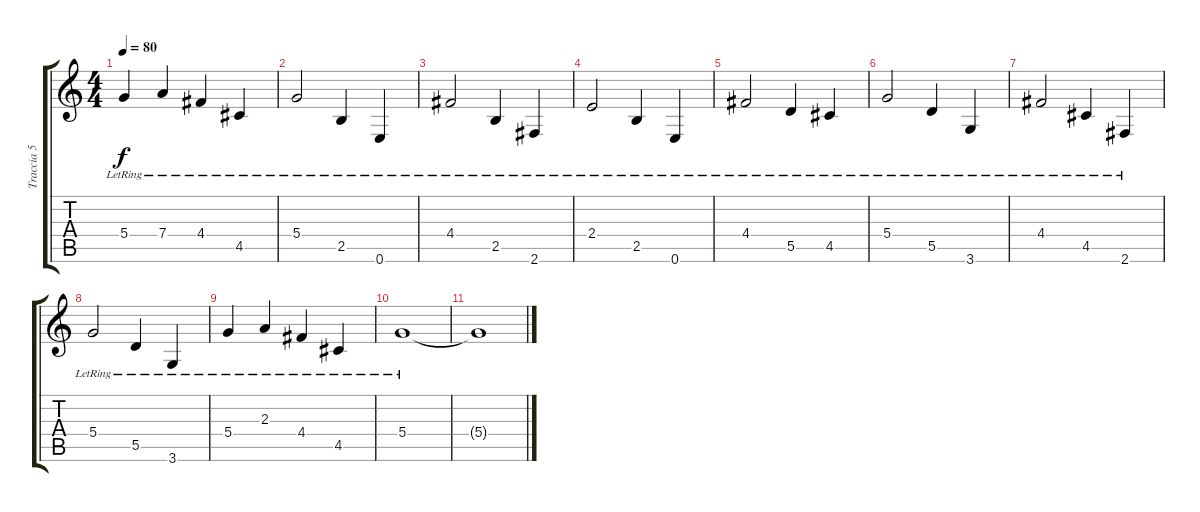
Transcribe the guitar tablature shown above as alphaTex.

\track ("Traccia 5" "Traccia 5") {instrument distortionguitar}
\staff {score tabs}
\tuning (E4 B3 G3 D3 A2 E2) {hide}
\ts (4 4)
\tempo 80
\clef g2
\ks c
5.4{lr}.4{dy f} 7.4{lr}.4 4.4{lr}.4 4.5{lr}.4 |
5.4{lr}.2 2.5{lr}.4 0.6{lr}.4 |
4.4{lr}.2 2.5{lr}.4 2.6{lr}.4 |
2.4{lr}.2 2.5{lr}.4 0.6{lr}.4 |
4.4{lr}.2 5.5{lr}.4 4.5{lr}.4 |
5.4{lr}.2 5.5{lr}.4 3.6{lr}.4 |
4.4{lr}.2 4.5{lr}.4 2.6{lr}.4 |
5.4{lr}.2 5.5{lr}.4 3.6{lr}.4 |
5.4{lr}.4 2.3{lr}.4 4.4{lr}.4 4.5{lr}.4 |
5.4{lr}.1 |
5.4{t}.1
